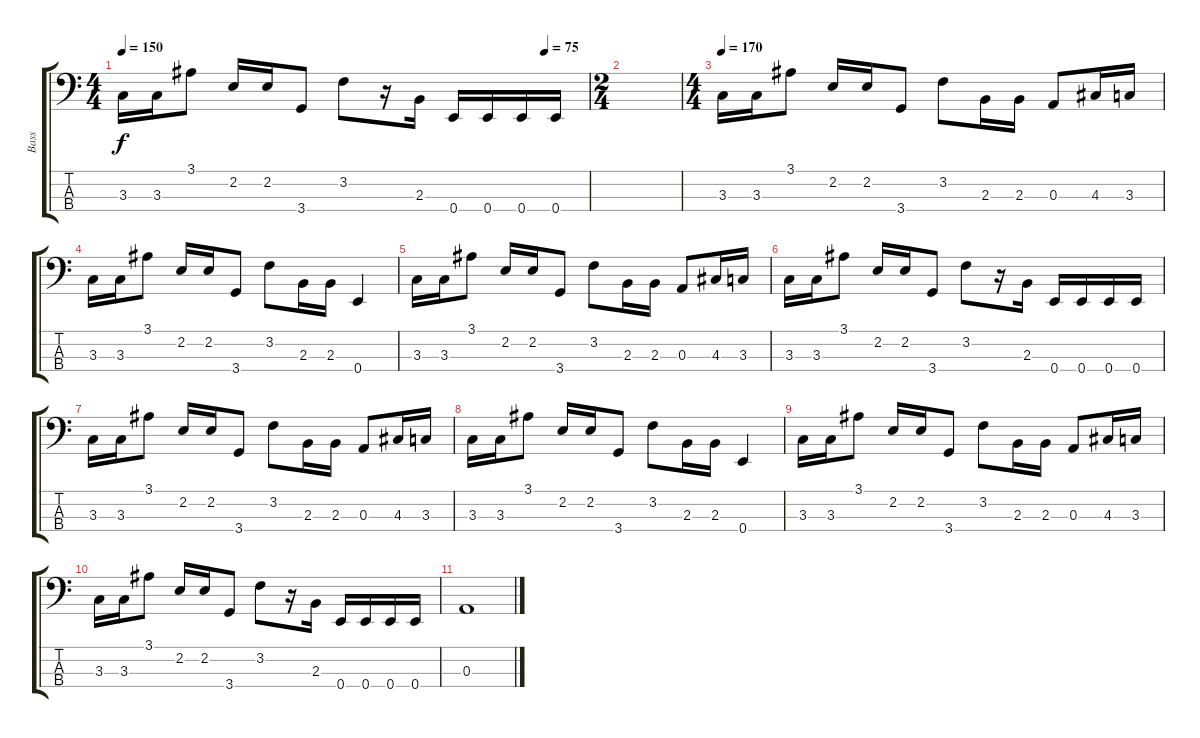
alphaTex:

\track ("Bass" "Bass") {instrument electricbassfinger}
\staff {score tabs}
\tuning (G2 D2 A1 E1) {hide}
\ts (4 4)
\tempo 150
\tempo (75 0.90625)
\clef f4
\ks c
3.3.16{dy f} 3.3.16 3.1.8 2.2.16 2.2.16 3.4.8 3.2.8 r.16 2.3.16 0.4.16 0.4.16 0.4.16 0.4.16 |
\ts (2 4)
|
\ts (4 4)
\tempo 170
3.3.16 3.3.16 3.1.8 2.2.16 2.2.16 3.4.8 3.2.8 2.3.16 2.3.16 0.3.8 4.3.16 3.3.16 |
3.3.16 3.3.16 3.1.8 2.2.16 2.2.16 3.4.8 3.2.8 2.3.16 2.3.16 0.4.4 |
3.3.16 3.3.16 3.1.8 2.2.16 2.2.16 3.4.8 3.2.8 2.3.16 2.3.16 0.3.8 4.3.16 3.3.16 |
3.3.16 3.3.16 3.1.8 2.2.16 2.2.16 3.4.8 3.2.8 r.16 2.3.16 0.4.16 0.4.16 0.4.16 0.4.16 |
3.3.16 3.3.16 3.1.8 2.2.16 2.2.16 3.4.8 3.2.8 2.3.16 2.3.16 0.3.8 4.3.16 3.3.16 |
3.3.16 3.3.16 3.1.8 2.2.16 2.2.16 3.4.8 3.2.8 2.3.16 2.3.16 0.4.4 |
3.3.16 3.3.16 3.1.8 2.2.16 2.2.16 3.4.8 3.2.8 2.3.16 2.3.16 0.3.8 4.3.16 3.3.16 |
3.3.16 3.3.16 3.1.8 2.2.16 2.2.16 3.4.8 3.2.8 r.16 2.3.16 0.4.16 0.4.16 0.4.16 0.4.16 |
0.3.1
